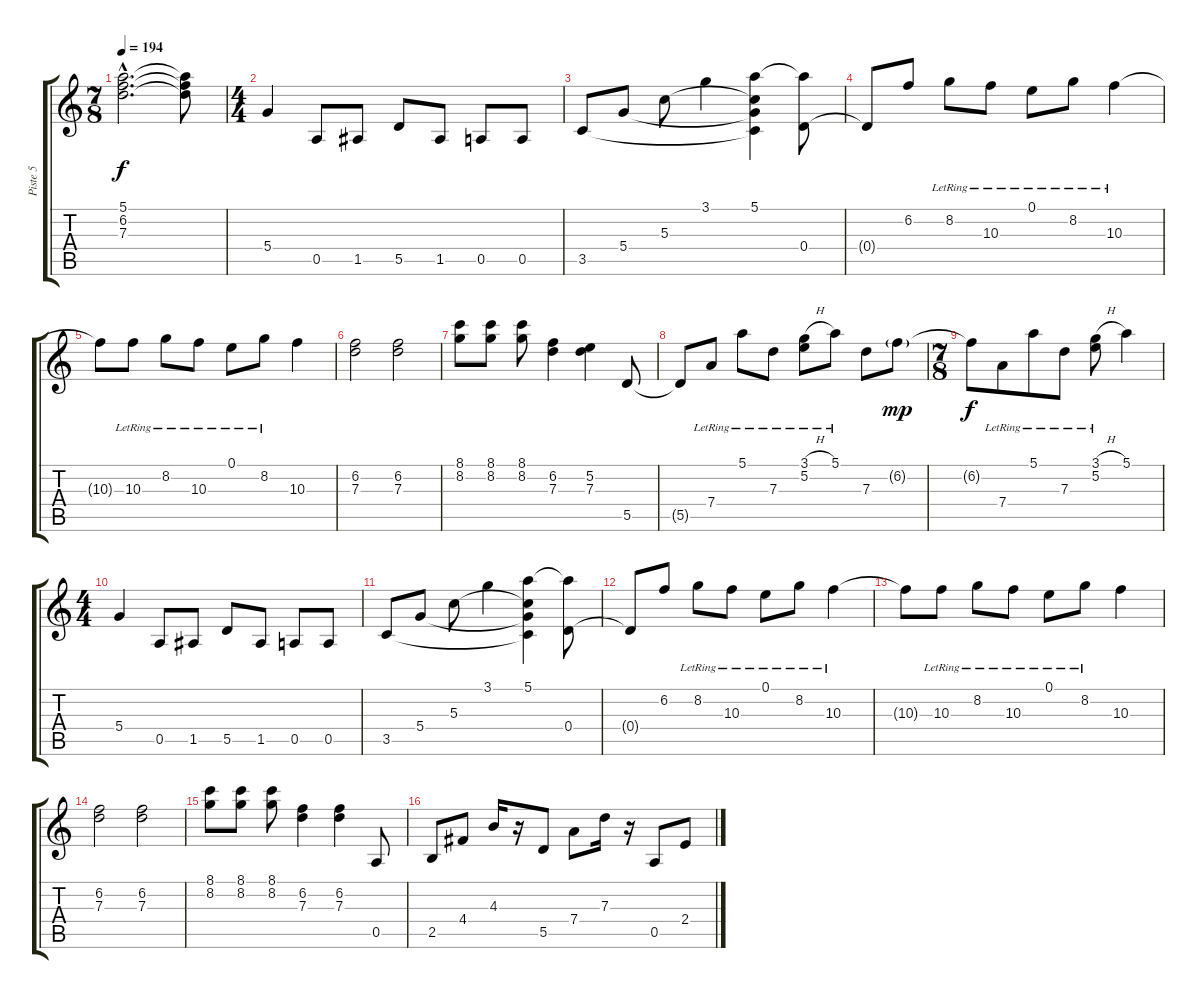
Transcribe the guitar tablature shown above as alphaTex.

\track ("Piste 5" "Piste 5") {instrument electricguitarclean}
\staff {score tabs}
\tuning (E4 B3 G3 D3 A2 E2) {hide}
\ts (7 8)
\tempo 194
\clef g2
\ks c
(5.1{hac t} 6.2{hac t} 7.3{hac t}).2{d dy f} (5.1{t} 6.2{t} 7.3{t}).8 |
\ts (4 4)
5.4.4 0.5.8 1.5.8 5.5.8 1.5.8 0.5.8 0.5.8 |
3.5.8 5.4.8 5.3.8 3.1.4 (5.1 5.3{t} 5.4{t} 3.5{t}).4 (5.1{t} 0.4).8 |
0.4{t}.8 6.2.8 8.2{lr}.8 10.3{lr}.8 0.1{lr}.8 8.2{lr}.8 10.3{lr}.4 |
10.3{t}.8 10.3{lr}.8 8.2{lr}.8 10.3{lr}.8 0.1{lr}.8 8.2{lr}.8 10.3.4 |
(6.2 7.3).2 (6.2 7.3).2 |
(8.1 8.2).8 (8.1 8.2).8 (8.1 8.2).8 (6.2 7.3).4 (5.2 7.3).4 5.5.8 |
5.5{t}.8 7.4{lr}.8 5.1{lr}.8 7.3{lr}.8 (3.1{h} 5.2{lr}).8 5.1{lr}.8 7.3.8 6.2{g}.8{dy mp} |
\ts (7 8)
6.2{t}.8{dy f} 7.4{lr}.8 5.1{lr}.8 7.3{lr}.8 (3.1{h} 5.2{lr}).8 5.1.4 |
\ts (4 4)
5.4.4 0.5.8 1.5.8 5.5.8 1.5.8 0.5.8 0.5.8 |
3.5.8 5.4.8 5.3.8 3.1.4 (5.1 5.3{t} 5.4{t} 3.5{t}).4 (5.1{t} 0.4).8 |
0.4{t}.8 6.2.8 8.2{lr}.8 10.3{lr}.8 0.1{lr}.8 8.2{lr}.8 10.3{lr}.4 |
10.3{t}.8 10.3{lr}.8 8.2{lr}.8 10.3{lr}.8 0.1{lr}.8 8.2{lr}.8 10.3.4 |
(6.2 7.3).2 (6.2 7.3).2 |
(8.1 8.2).8 (8.1 8.2).8 (8.1 8.2).8 (6.2 7.3).4 (6.2 7.3).4 0.5.8 |
2.5.8 4.4.8 4.3.16 r.16 5.5.8 7.4.8 7.3.16 r.16 0.5.8 2.4.8
